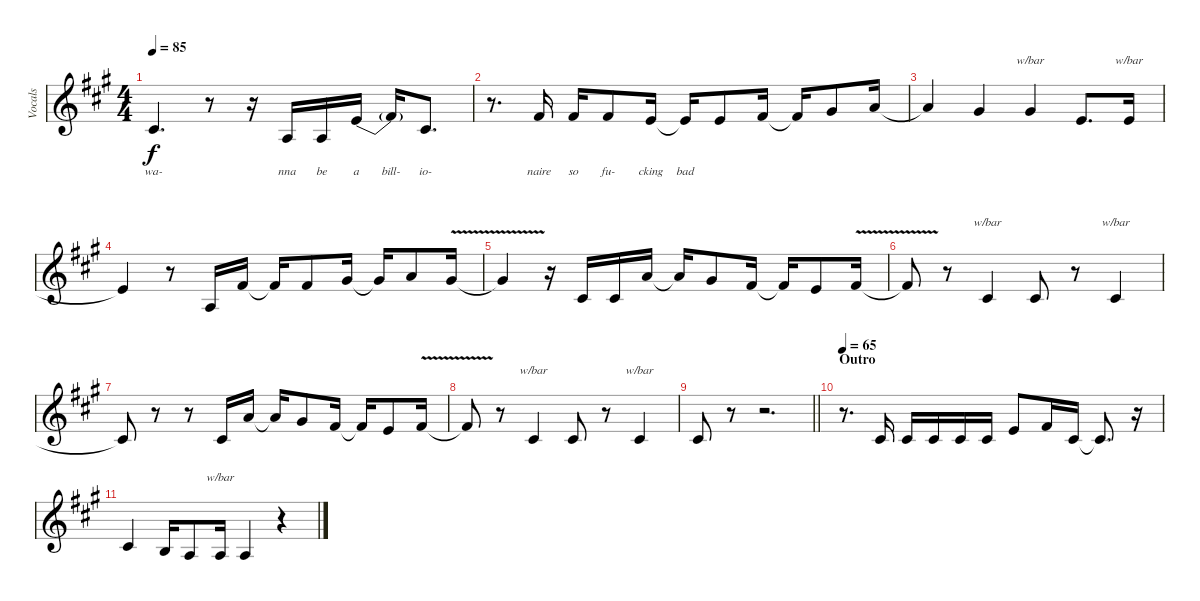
\track ("Vocals" "Vocals") {instrument altosax}
\staff {score}
\tuning (E4 B3 G3 D3 A2 E2) {hide}
\ts (4 4)
\tempo 85
\clef g2
\ks a
6.3{t}.4{d lyrics (0 "wa-") lyrics (1 "") lyrics (2 "") lyrics (3 "") lyrics (4 "") dy f} r.8 r.16 2.3.16{lyrics (0 "nna") lyrics (1 "") lyrics (2 "") lyrics (3 "") lyrics (4 "")} 2.3.16{lyrics (0 "be") lyrics (1 "") lyrics (2 "") lyrics (3 "") lyrics (4 "")} 5.2{be (bend 0 0 60 4)}.16{lyrics (0 "a") lyrics (1 "") lyrics (2 "") lyrics (3 "") lyrics (4 "")} 5.2{t}.16{lyrics (0 "bill-") lyrics (1 "") lyrics (2 "") lyrics (3 "") lyrics (4 "")} 2.2.8{d lyrics (0 "io-") lyrics (1 "") lyrics (2 "") lyrics (3 "") lyrics (4 "")} |
r.8{d} 7.2.16{lyrics (0 "naire") lyrics (1 "") lyrics (2 "") lyrics (3 "") lyrics (4 "")} 7.2.16{lyrics (0 "so") lyrics (1 "") lyrics (2 "") lyrics (3 "") lyrics (4 "")} 7.2.8{lyrics (0 "fu-") lyrics (1 "") lyrics (2 "") lyrics (3 "") lyrics (4 "")} 5.2.16{lyrics (0 "cking") lyrics (1 "") lyrics (2 "") lyrics (3 "") lyrics (4 "")} 5.2{t}.16{lyrics (0 "bad") lyrics (1 "") lyrics (2 "") lyrics (3 "") lyrics (4 "")} 5.2.8 7.2.16 7.2{t}.16 9.2.8 10.2.16 |
10.2{t}.4 9.2.4 9.2.4{tbe (custom default 0 0 9 0 20 -4 60 -4)} 5.2.8{d} 5.2.16{tbe (custom default 0 0 8 -4 60 -4)} |
5.2{t}.4 r.8 7.4.16 7.2.16 7.2{t}.16 7.2.8 9.2.16 9.2{t}.16 10.2.8 9.2{v}.16 |
9.2{t}.4 r.16 2.2.16 2.2.16 10.2.16 10.2{t}.16 9.2.8 7.2.16 7.2{t}.16 5.2.8 7.2{v}.16 |
7.2{t}.8 r.8 6.3.4{tbe (custom default 0 0 30 0 45 -14 60 -14)} 6.3{t}.8 r.8 6.3.4{tbe (custom default 0 0 30 0 45 -4 60 -4)} |
6.3{t}.8 r.8 r.8 2.2.16 10.2.16 10.2{t}.16 9.2.8 7.2.16 7.2{t}.16 5.2.8 7.2{v}.16 |
7.2{t}.8 r.8 6.3.4{tbe (custom default 0 0 30 0 45 -14 60 -14)} 6.3{t}.8 r.8 6.3.4{tbe (custom default 0 0 30 0 45 -4 60 -4)} |
\barLineRight lightlight
6.3{t}.8 r.8 r.2{d} |
\section ("" "Outro")
\tempo 65
r.8{d} 6.3.16 6.3.16 6.3.16 6.3.16 6.3.16 9.3.8 11.3.16 6.3.16 6.3{t}.8{d} r.16 |
6.3.4 9.4.16 7.4.8 7.4.16{tbe (custom default 0 0 15 0 25 -2 60 -2)} 7.4{t}.4 r.4
